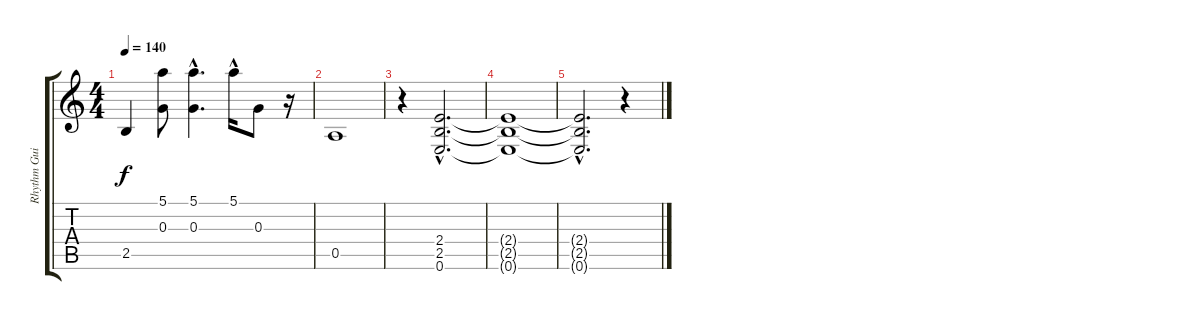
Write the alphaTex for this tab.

\track ("Rhythm Guitar" "Rhythm Gui") {instrument overdrivenguitar}
\staff {score tabs}
\tuning (E4 B3 G3 D3 A2 E2) {hide}
\ts (4 4)
\tempo 140
\clef g2
\ks c
2.5.4{dy f} (5.1 0.3).8 (5.1{hac} 0.3{hac}).4{d} 5.1{hac}.16 0.3.8 r.16 |
0.5.1 |
r.4 (2.4{hac} 2.5{hac} 0.6{hac}).2{d volume 16} |
(2.4{t} 2.5{t} 0.6{t}).1 |
(2.4{hac t} 2.5{hac t} 0.6{hac t}).2{d} r.4
